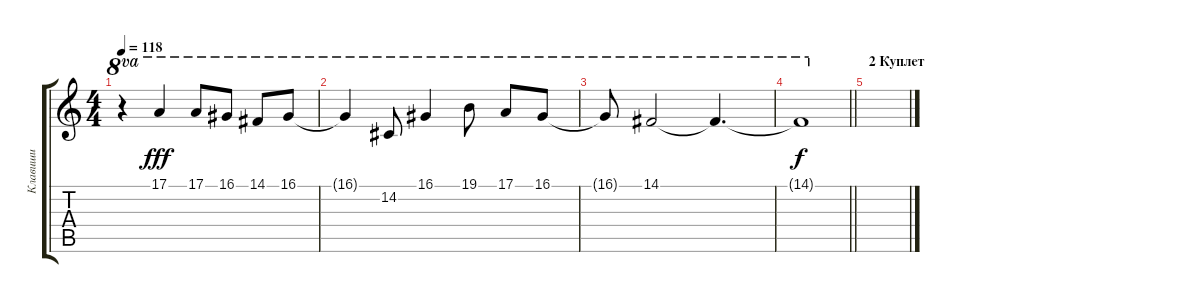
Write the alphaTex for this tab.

\track ("Клавиши" "Клавиши") {instrument synthbrass1}
\staff {score tabs}
\tuning (E4 B3 G3 D3 A2 E2) {hide}
\ts (4 4)
\tempo 118
\clef g2
\ks c
r.4{ot 8va dy fff} 17.1.4{ot 8va} 17.1.8{ot 8va} 16.1.8{ot 8va} 14.1.8{ot 8va} 16.1.8{ot 8va} |
16.1{t}.4{ot 8va} 14.2.8{ot 8va} 16.1.4{ot 8va} 19.1.8{ot 8va} 17.1.8{ot 8va} 16.1.8{ot 8va} |
16.1{t}.8{ot 8va} 14.1.2{ot 8va} 14.1{t}.4{d ot 8va} |
\barLineRight lightlight
14.1{t}.1{ot 8va dy f} |
\section ("" "2 Куплет")
